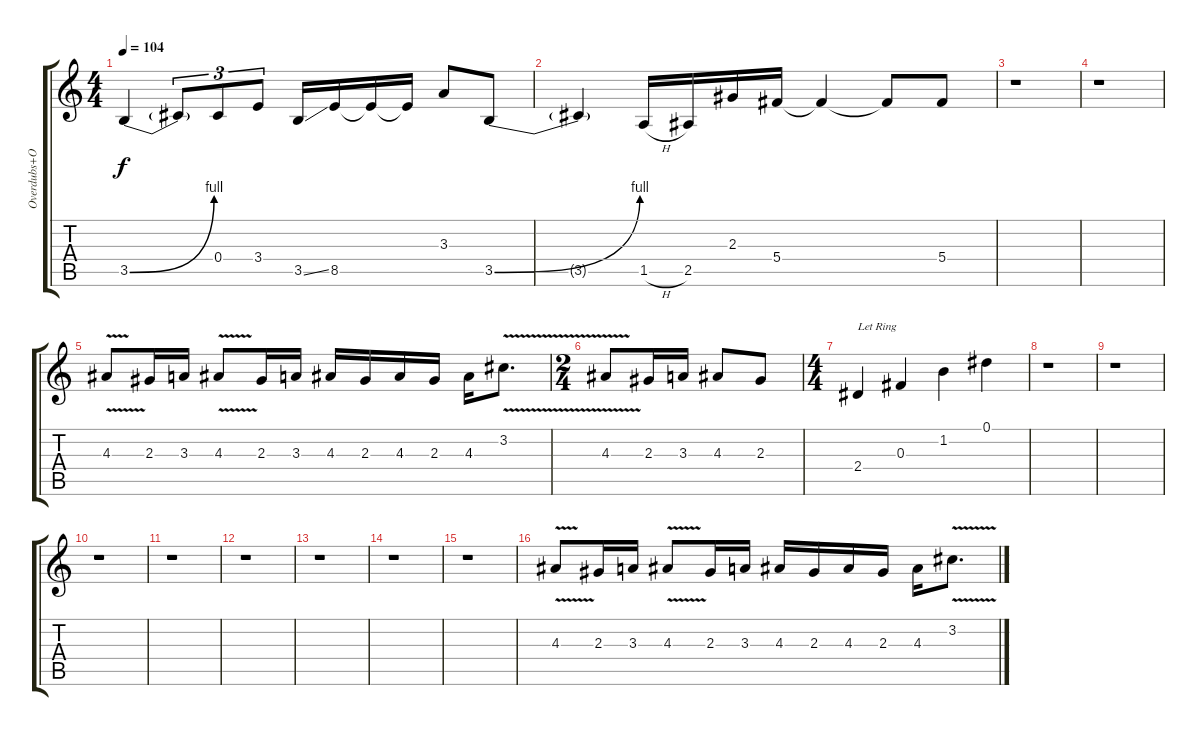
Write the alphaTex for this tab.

\track ("Overdubs+Octave Fx" "Overdubs+O") {instrument overdrivenguitar}
\staff {score tabs}
\tuning (Eb4 Bb3 Gb3 Db3 Ab2 Eb2) {hide}
\ts (4 4)
\tempo 104
\clef g2
\ks c
3.5{be (bend 0 0 60 4)}.4{dy f} 3.5{t}.8{tu (3 2)} 0.4.8{tu (3 2)} 3.4.8{tu (3 2)} 3.5{ss}.16 8.5.16 8.5{t}.16 8.5{t}.16 3.3.8 3.5{be (bend 0 0 60 4)}.8 |
3.5{t}.4 1.5{h}.16 2.5.16 2.3.16 5.4.16 5.4{t}.4 5.4{t}.8 5.4.8 |
r.1 |
r.1 |
4.3{v}.8 2.3.16 3.3.16 4.3{v}.8 2.3.16 3.3.16 4.3.16 2.3.16 4.3.16 2.3.16 4.3.16 3.2{v}.8{d} |
\ts (2 4)
4.3{v}.8 2.3.16 3.3.16 4.3.8 2.3.8 |
\ts (4 4)
2.4.4{txt "Let Ring"} 0.3.4 1.2.4 0.1.4 |
r.1 |
r.1 |
r.1 |
r.1 |
r.1 |
r.1 |
r.1 |
r.1 |
4.3{v}.8 2.3.16 3.3.16 4.3{v}.8 2.3.16 3.3.16 4.3.16 2.3.16 4.3.16 2.3.16 4.3.16 3.2{v}.8{d}
